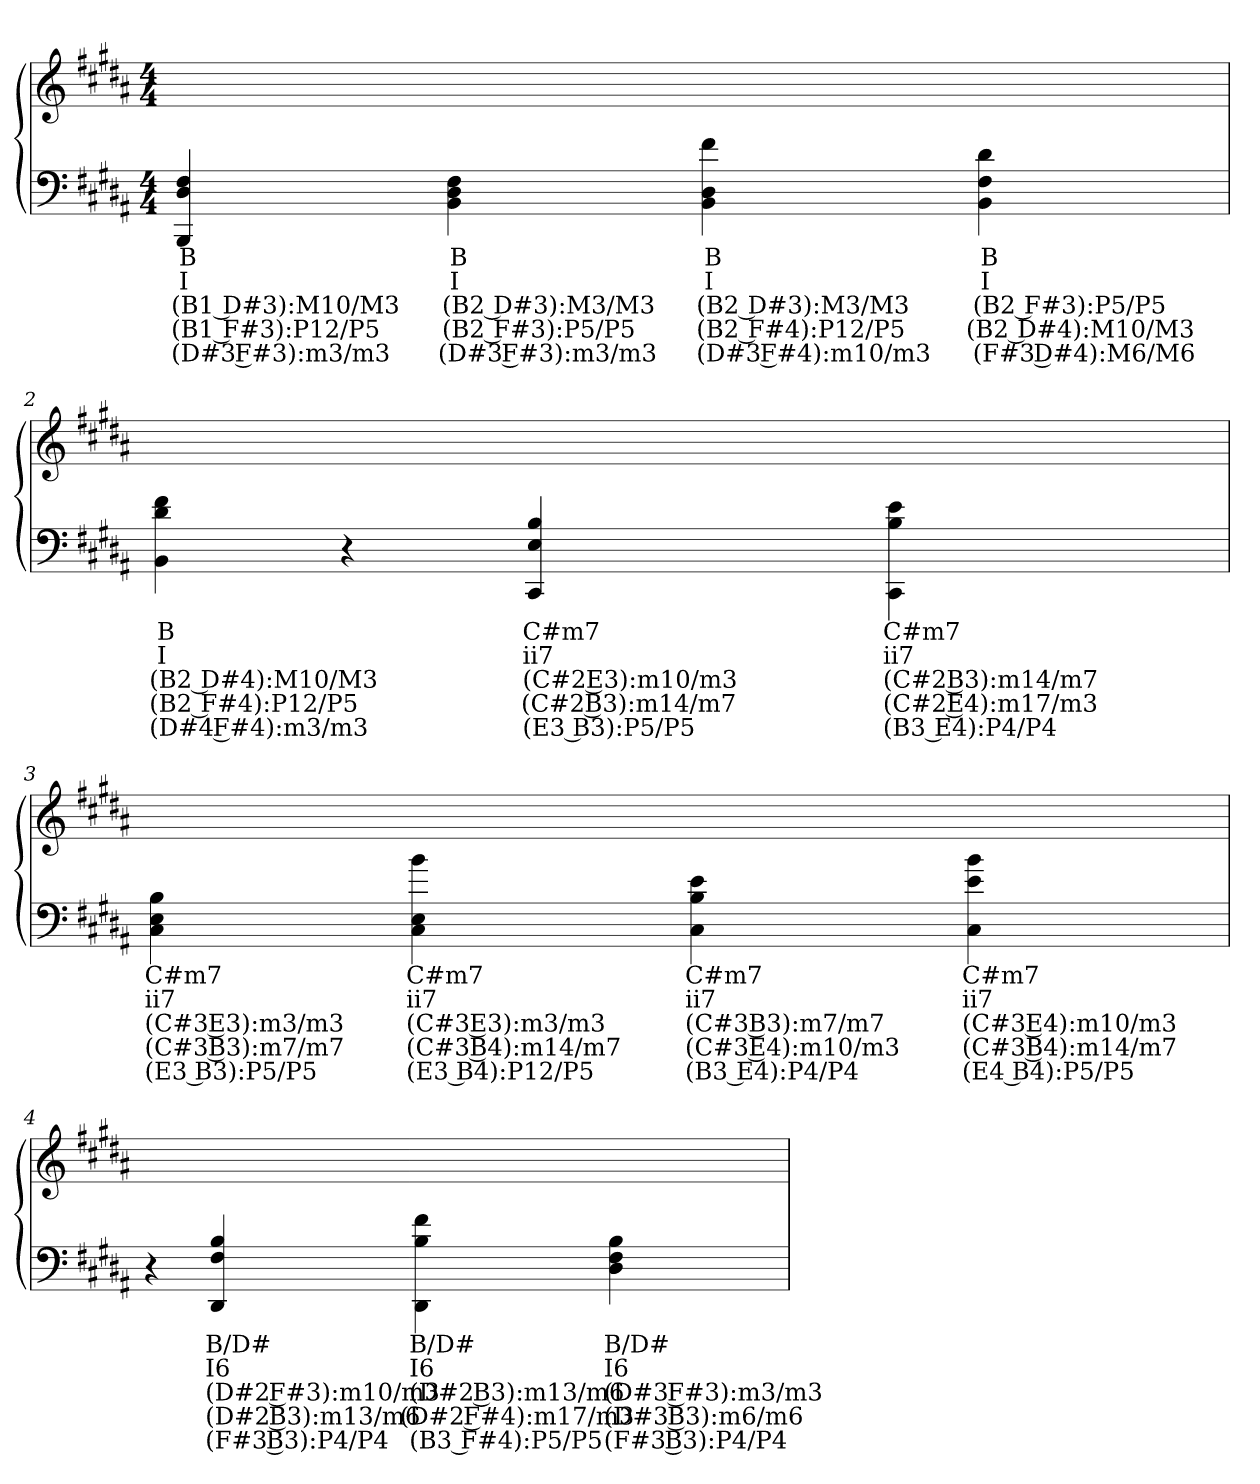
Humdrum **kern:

**kern	**text	**text	**text	**text	**text	**kern
*part2	*part2	*part2	*part2	*part2	*part2	*part1
*staff2	*staff2	*staff2	*staff2	*staff2	*staff2	*staff1
*clefF4	*	*	*	*	*	*clefG2
*k[f#c#g#d#a#]	*	*	*	*	*	*k[f#c#g#d#a#]
*B:	*	*	*	*	*	*B:
*M4/4	*	*	*	*	*	*M4/4
*MM60	*	*	*	*	*	*MM60
=1	=1	=1	=1	=1	=1	=1
4BBB 4D# 4F#	B	I	(B1 D#3):M10/M3	(B1 F#3):P12/P5	(D#3 F#3):m3/m3	1ryy
4BB 4D# 4F#	B	I	(B2 D#3):M3/M3	(B2 F#3):P5/P5	(D#3 F#3):m3/m3	.
4BB 4D# 4f#	B	I	(B2 D#3):M3/M3	(B2 F#4):P12/P5	(D#3 F#4):m10/m3	.
4BB 4F# 4d#	B	I	(B2 F#3):P5/P5	(B2 D#4):M10/M3	(F#3 D#4):M6/M6	.
=2	=2	=2	=2	=2	=2	=2
4BB 4d# 4f#	B	I	(B2 D#4):M10/M3	(B2 F#4):P12/P5	(D#4 F#4):m3/m3	1ryy
4r	.	.	.	.	.	.
4CC# 4E 4B	C#m7	ii7	(C#2 E3):m10/m3	(C#2 B3):m14/m7	(E3 B3):P5/P5	.
4CC# 4B 4e	C#m7	ii7	(C#2 B3):m14/m7	(C#2 E4):m17/m3	(B3 E4):P4/P4	.
=3	=3	=3	=3	=3	=3	=3
4C# 4E 4B	C#m7	ii7	(C#3 E3):m3/m3	(C#3 B3):m7/m7	(E3 B3):P5/P5	1ryy
4C# 4E 4b	C#m7	ii7	(C#3 E3):m3/m3	(C#3 B4):m14/m7	(E3 B4):P12/P5	.
4C# 4B 4e	C#m7	ii7	(C#3 B3):m7/m7	(C#3 E4):m10/m3	(B3 E4):P4/P4	.
4C# 4e 4b	C#m7	ii7	(C#3 E4):m10/m3	(C#3 B4):m14/m7	(E4 B4):P5/P5	.
=4	=4	=4	=4	=4	=4	=4
4r	.	.	.	.	.	1ryy
4DD# 4F# 4B	B/D#	I6	(D#2 F#3):m10/m3	(D#2 B3):m13/m6	(F#3 B3):P4/P4	.
4DD# 4B 4f#	B/D#	I6	(D#2 B3):m13/m6	(D#2 F#4):m17/m3	(B3 F#4):P5/P5	.
4D# 4F# 4B	B/D#	I6	(D#3 F#3):m3/m3	(D#3 B3):m6/m6	(F#3 B3):P4/P4	.
=	=	=	=	=	=	=
*-	*-	*-	*-	*-	*-	*-
